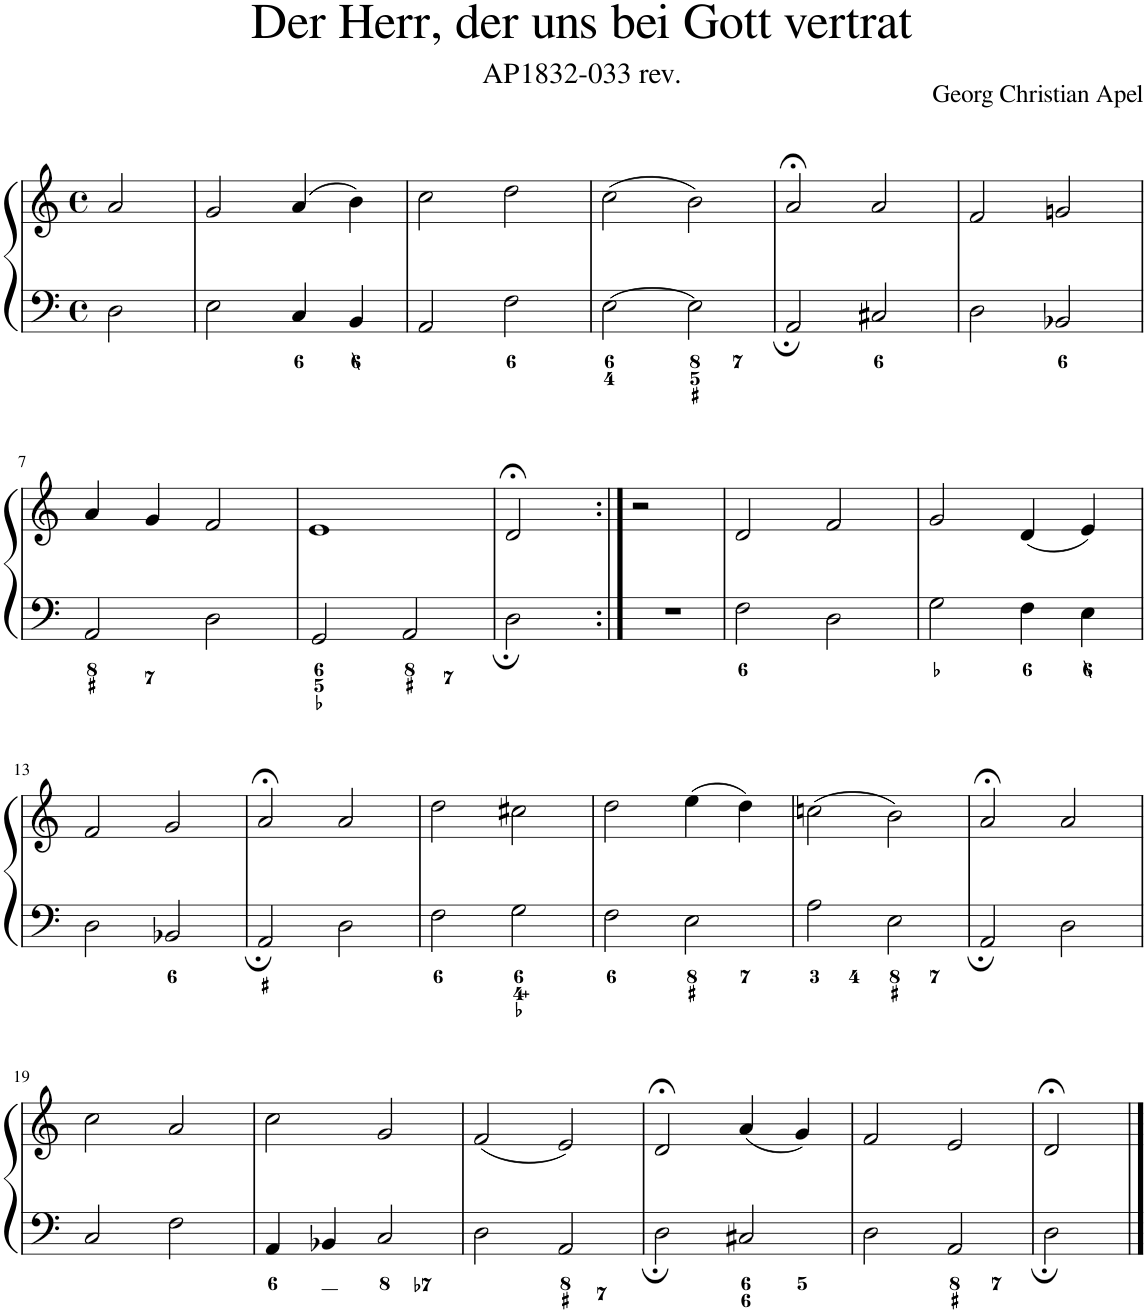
**kern	**kern
*part1	*part1
*staff2	*staff1
*I"Piano	*
*I'Pno.	*
*clefF4	*clefG2
*k[]	*k[]
*M4/4	*M4/4
*met(c)	*met(c)
=1	=1
2D\	2a/
=2	=2
2E\	2g/
4C/	(4a/
4BB/	4b\)
=3	=3
2AA/	2cc\
2F\	2dd\
=4	=4
[2E\	(2cc\
2E\]	2b\)
=5	=5
2AA/	2a;</
2C#X/	2a/
=6	=6
2D\	2f/
2BB-X/	2gn/
!!LO:LB:g=z
=7	=7
2AA/	4a/
.	4g/
2D\	2f/
=8	=8
2GG/	1e
2AA/	.
=9	=9
2D\	2d;</
=10:|!	=10:|!
2r	2r
=11	=11
2F\	2d/
2D\	2f/
=12	=12
2G\	2g/
4F\	(4d/
4E\	4e/)
!!LO:LB:g=z
=13	=13
2D\	2f/
2BB-X/	2g/
=14	=14
2AA/	2a;</
2D\	2a/
=15	=15
2F\	2dd\
2G\	2cc#X\
=16	=16
2F\	2dd\
2E\	(4ee\
.	4dd\)
=17	=17
2A\	(2ccn\
2E\	2b\)
=18	=18
2AA/	2a;</
2D\	2a/
!!LO:LB:g=z
=19	=19
2C/	2cc\
2F\	2a/
=20	=20
4AA/	2cc\
4BB-X/	.
2C/	2g/
=21	=21
2D\	(2f/
2AA/	2e/)
=22	=22
2D\	2d;</
2C#X/	(4a/
.	4g/)
=23	=23
2D\	2f/
2AA/	2e/
=24	=24
2D\	2d;</
==	==
*-	*-
